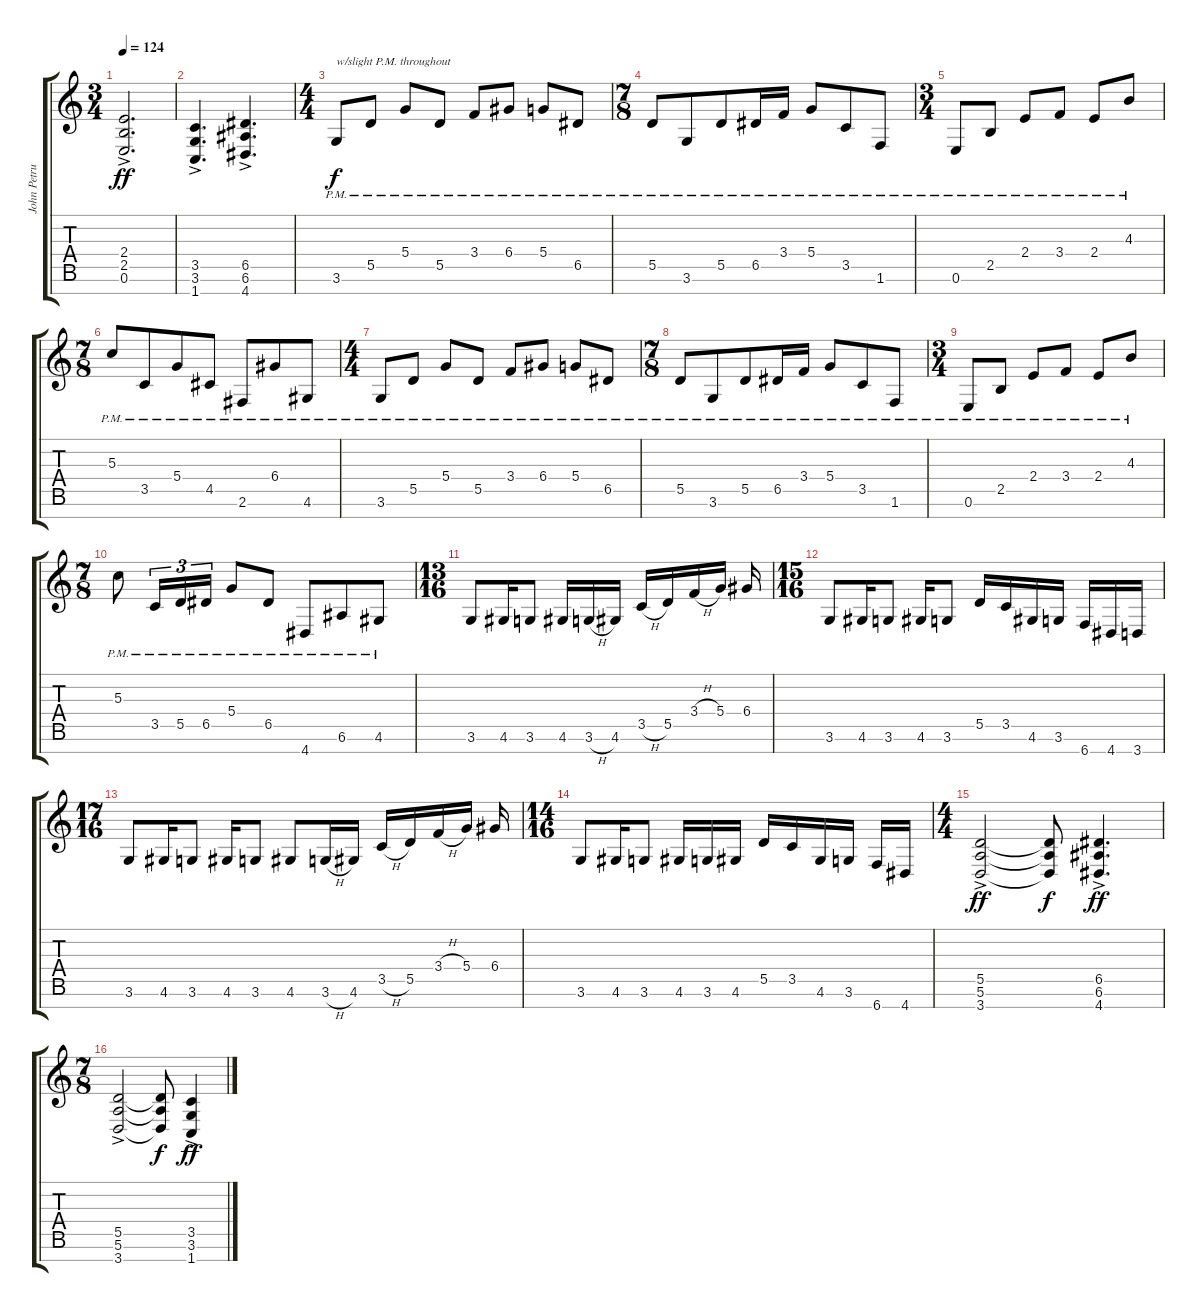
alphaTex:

\track ("John Petrucci Guitar 1 (main)" "John Petru") {instrument distortionguitar}
\staff {score tabs}
\tuning (E4 B3 G3 D3 A2 E2 B1) {hide}
\ts (3 4)
\tempo 124
\clef g2
\ks c
(2.4 2.5 0.6{ac}).2{d dy ff} |
(3.5 3.6 1.7{ac}).4{d} (6.5 6.6{ac} 4.7{ac}).4{d} |
\ts (4 4)
3.6{pm}.8{txt "w/slight P.M. throughout" dy f} 5.5{pm}.8 5.4{pm}.8 5.5{pm}.8 3.4{pm}.8 6.4{pm}.8 5.4{pm}.8 6.5{pm}.8 |
\ts (7 8)
5.5{pm}.8 3.6{pm}.8 5.5{pm}.8 6.5{pm}.16 3.4{pm}.16 5.4{pm}.8 3.5{pm}.8 1.6{pm}.8 |
\ts (3 4)
0.6{pm}.8 2.5{pm}.8 2.4{pm}.8 3.4{pm}.8 2.4{pm}.8 4.3{pm}.8 |
\ts (7 8)
5.3{pm}.8 3.5{pm}.8 5.4{pm}.8 4.5{pm}.8 2.6{pm}.8 6.4{pm}.8 4.6{pm}.8 |
\ts (4 4)
3.6{pm}.8 5.5{pm}.8 5.4{pm}.8 5.5{pm}.8 3.4{pm}.8 6.4{pm}.8 5.4{pm}.8 6.5{pm}.8 |
\ts (7 8)
5.5{pm}.8 3.6{pm}.8 5.5{pm}.8 6.5{pm}.16 3.4{pm}.16 5.4{pm}.8 3.5{pm}.8 1.6{pm}.8 |
\ts (3 4)
0.6{pm}.8 2.5{pm}.8 2.4{pm}.8 3.4{pm}.8 2.4{pm}.8 4.3{pm}.8 |
\ts (7 8)
5.3{pm}.8 3.5{pm}.16{tu (3 2)} 5.5{pm}.16{tu (3 2)} 6.5{pm}.16{tu (3 2)} 5.4{pm}.8 6.5{pm}.8 4.7{pm}.8 6.6{pm}.8 4.6{pm}.8 |
\ts (13 16)
3.6.8 4.6.16 3.6.8 4.6.16 3.6{h}.16 4.6.16 3.5{h}.16 5.5.16 3.4{h}.16 5.4.16 6.4.16 |
\ts (15 16)
3.6.8 4.6.16 3.6.8 4.6.16 3.6.8 5.5.16 3.5.16 4.6.16 3.6.16 6.7.16 4.7.16 3.7.16 |
\ts (17 16)
3.6.8 4.6.16 3.6.8 4.6.16 3.6.8 4.6.8 3.6{h}.16 4.6.16 3.5{h}.16 5.5.16 3.4{h}.16 5.4.16 6.4.16 |
\ts (14 16)
3.6.8 4.6.16 3.6.8 4.6.16 3.6.16 4.6.16 5.5.16 3.5.16 4.6.16 3.6.16 6.7.16 4.7.16 |
\ts (4 4)
(5.5 5.6 3.7{ac}).2{dy ff} (5.5{t} 5.6{t} 3.7{t}).8{dy f} (6.5 6.6 4.7{ac}).4{d dy ff} |
\ts (7 8)
(5.5 5.6 3.7{ac}).2 (5.5{t} 5.6{t} 3.7{t}).8{dy f} (3.5 3.6 1.7{ac}).4{dy ff}
